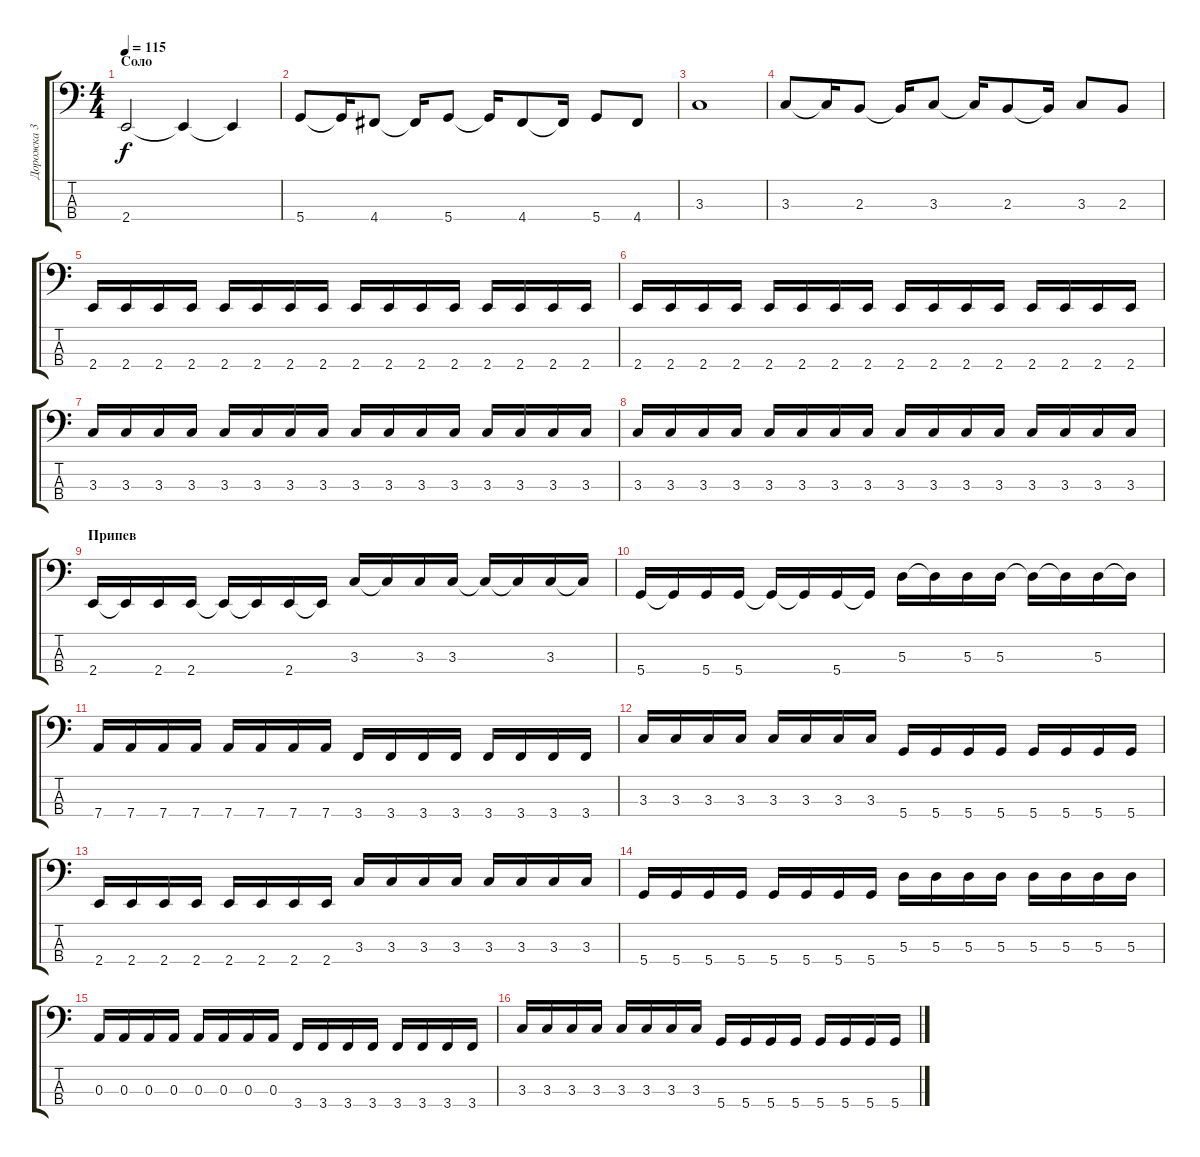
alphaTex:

\track ("Дорожка 3" "Дорожка 3") {instrument slapbass1}
\staff {score tabs}
\tuning (G2 D2 A1 D1) {hide}
\ts (4 4)
\section ("" "Соло")
\tempo 115
\clef f4
\ks c
2.4.2{dy f} 2.4{t}.4 2.4{t}.4 |
5.4.8 5.4{t}.16 4.4.8 4.4{t}.16 5.4.8 5.4{t}.16 4.4.8 4.4{t}.16 5.4.8 4.4.8 |
3.3.1 |
3.3.8 3.3{t}.16 2.3.8 2.3{t}.16 3.3.8 3.3{t}.16 2.3.8 2.3{t}.16 3.3.8 2.3.8 |
2.4.16 2.4.16 2.4.16 2.4.16 2.4.16 2.4.16 2.4.16 2.4.16 2.4.16 2.4.16 2.4.16 2.4.16 2.4.16 2.4.16 2.4.16 2.4.16 |
2.4.16 2.4.16 2.4.16 2.4.16 2.4.16 2.4.16 2.4.16 2.4.16 2.4.16 2.4.16 2.4.16 2.4.16 2.4.16 2.4.16 2.4.16 2.4.16 |
3.3.16 3.3.16 3.3.16 3.3.16 3.3.16 3.3.16 3.3.16 3.3.16 3.3.16 3.3.16 3.3.16 3.3.16 3.3.16 3.3.16 3.3.16 3.3.16 |
3.3.16 3.3.16 3.3.16 3.3.16 3.3.16 3.3.16 3.3.16 3.3.16 3.3.16 3.3.16 3.3.16 3.3.16 3.3.16 3.3.16 3.3.16 3.3.16 |
\section ("" "Припев")
2.4.16 2.4{t}.16 2.4.16 2.4.16 2.4{t}.16 2.4{t}.16 2.4.16 2.4{t}.16 3.3.16 3.3{t}.16 3.3.16 3.3.16 3.3{t}.16 3.3{t}.16 3.3.16 3.3{t}.16 |
5.4.16 5.4{t}.16 5.4.16 5.4.16 5.4{t}.16 5.4{t}.16 5.4.16 5.4{t}.16 5.3.16 5.3{t}.16 5.3.16 5.3.16 5.3{t}.16 5.3{t}.16 5.3.16 5.3{t}.16 |
7.4.16 7.4.16 7.4.16 7.4.16 7.4.16 7.4.16 7.4.16 7.4.16 3.4.16 3.4.16 3.4.16 3.4.16 3.4.16 3.4.16 3.4.16 3.4.16 |
3.3.16 3.3.16 3.3.16 3.3.16 3.3.16 3.3.16 3.3.16 3.3.16 5.4.16 5.4.16 5.4.16 5.4.16 5.4.16 5.4.16 5.4.16 5.4.16 |
2.4.16 2.4.16 2.4.16 2.4.16 2.4.16 2.4.16 2.4.16 2.4.16 3.3.16 3.3.16 3.3.16 3.3.16 3.3.16 3.3.16 3.3.16 3.3.16 |
5.4.16 5.4.16 5.4.16 5.4.16 5.4.16 5.4.16 5.4.16 5.4.16 5.3.16 5.3.16 5.3.16 5.3.16 5.3.16 5.3.16 5.3.16 5.3.16 |
0.3.16 0.3.16 0.3.16 0.3.16 0.3.16 0.3.16 0.3.16 0.3.16 3.4.16 3.4.16 3.4.16 3.4.16 3.4.16 3.4.16 3.4.16 3.4.16 |
3.3.16 3.3.16 3.3.16 3.3.16 3.3.16 3.3.16 3.3.16 3.3.16 5.4.16 5.4.16 5.4.16 5.4.16 5.4.16 5.4.16 5.4.16 5.4.16
